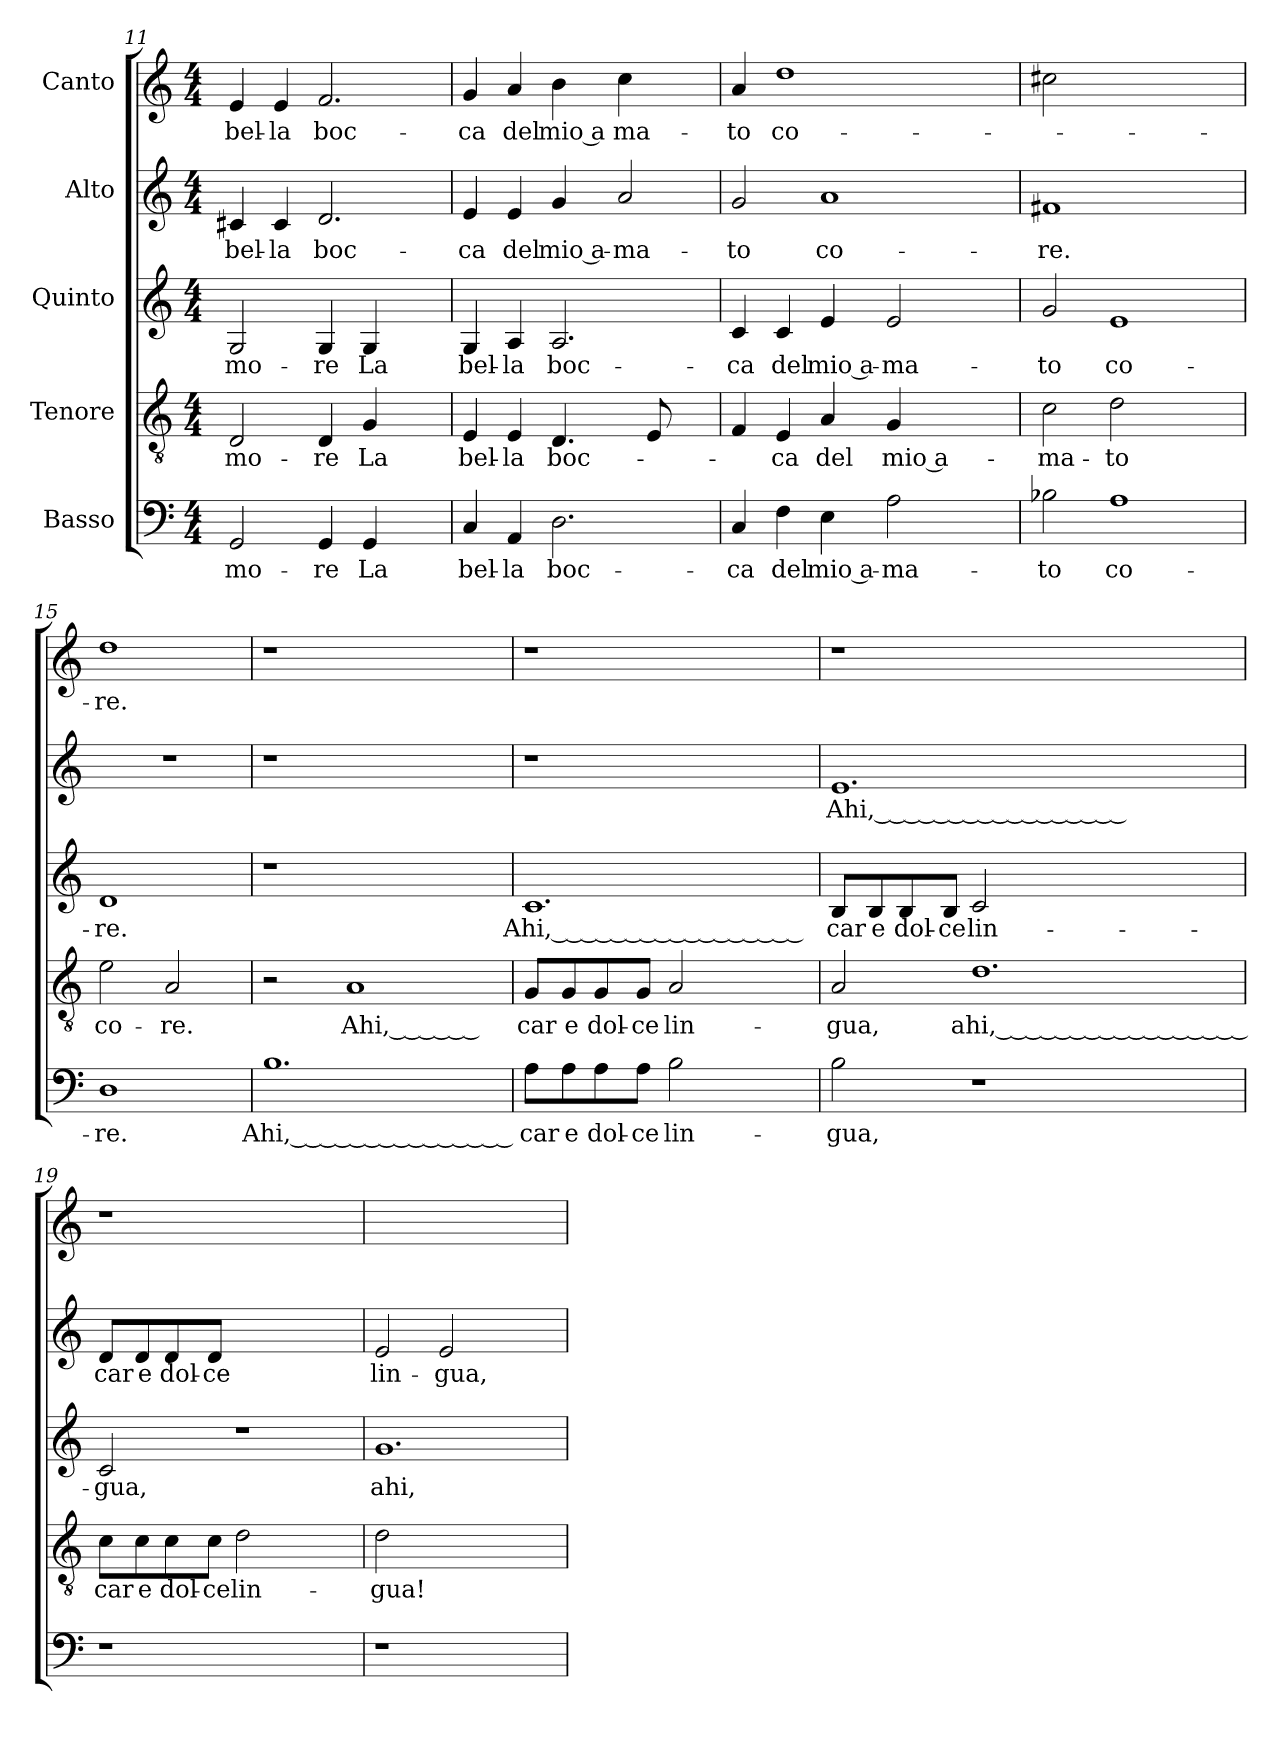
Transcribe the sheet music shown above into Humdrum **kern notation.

**kern	**text	**kern	**text	**kern	**text	**kern	**text	**kern	**text
*part5	*part5	*part4	*part4	*part3	*part3	*part2	*part2	*part1	*part1
*staff5	*staff5	*staff4	*staff4	*staff3	*staff3	*staff2	*staff2	*staff1	*staff1
*I"Basso	*	*I"Tenore	*	*I"Quinto	*	*I"Alto	*	*I"Canto	*
!!LO:LB:g=z
*clefF4	*	*clefGv2	*	*clefG2	*	*clefG2	*	*clefG2	*
*k[]	*	*k[]	*	*k[]	*	*k[]	*	*k[]	*
*M4/4	*	*M4/4	*	*M4/4	*	*M4/4	*	*M4/4	*
=11	=11	=11	=11	=11	=11	=11	=11	=11	=11
!	!LO:LY:b	!	!LO:LY:b	!	!LO:LY:b	!	!LO:LY:b	!	!LO:LY:b
2GG/	-mo-	2D/	-mo-	2G/	-mo-	4c#X/	bel-	4e/	bel-
!	!	!	!	!	!	!	!LO:LY:b	!	!LO:LY:b
.	.	.	.	.	.	4c#/	-la	4e/	-la
!	!LO:LY:b	!	!LO:LY:b	!	!LO:LY:b	!	!LO:LY:b	!	!LO:LY:b
4GG/	-re	4D/	-re	4G/	-re	2.d/	boc-	2.f/	boc-
!	!LO:LY:b	!	!LO:LY:b	!	!LO:LY:b	!	!	!	!
4GG/	La	4G/	La	4G/	La	.	.	.	.
4ryy	.	4ryy	.	4ryy	.	.	.	.	.
!!LO:LB:g=z
=12	=12	=12	=12	=12	=12	=12	=12	=12	=12
!	!LO:LY:b	!	!LO:LY:b	!	!LO:LY:b	!	!LO:LY:b	!	!LO:LY:b
4C/	bel-	4E/	bel-	4G/	bel-	4e/	-ca	4g/	-ca
!	!LO:LY:b	!	!LO:LY:b	!	!LO:LY:b	!	!LO:LY:b	!	!LO:LY:b
4AA/	-la	4E/	-la	4A/	-la	4e/	del	4a/	del
!	!LO:LY:b	!	!LO:LY:b	!	!LO:LY:b	!	!LO:LY:b	!	!LO:LY:b
2.D\	boc-	4.D/	boc-	2.A/	boc-	4g/	mio a-	4b\	mio a
!	!	!	!	!	!	!	!LO:LY:b	!	!LO:LY:b
.	.	.	.	.	.	2a/	-ma-	4cc\	ma-
.	.	8E/	.	.	.	.	.	.	.
.	.	4ryy	.	.	.	.	.	4ryy	.
=13	=13	=13	=13	=13	=13	=13	=13	=13	=13
!	!LO:LY:b	!	!	!	!LO:LY:b	!	!LO:LY:b	!	!LO:LY:b
4C/	-ca	4F/	.	4c/	-ca	2g/	-to	4a/	-to
!	!LO:LY:b	!	!LO:LY:b	!	!LO:LY:b	!	!	!	!LO:LY:b
4F\	del	4E/	-ca	4c/	del	.	.	1dd	co-
!	!LO:LY:b	!	!LO:LY:b	!	!LO:LY:b	!	!LO:LY:b	!	!
4E\	mio a-	4A/	del	4e/	mio a-	1a	co-	.	.
!	!LO:LY:b	!	!LO:LY:b	!	!LO:LY:b	!	!	!	!
2A\	-ma-	4G/	mio a-	2e/	-ma-	.	.	.	.
.	.	2ryy	.	.	.	.	.	.	.
4ryy	.	.	.	4ryy	.	.	.	4ryy	.
!!LO:PB:g=z
=14	=14	=14	=14	=14	=14	=14	=14	=14	=14
!	!LO:LY:b	!	!LO:LY:b	!	!LO:LY:b	!	!LO:LY:b	!	!
2B-X\	-to	2c\	-ma-	2g/	-to	1f#X	-re.	2cc#X\	.
!	!LO:LY:b	!	!LO:LY:b	!	!LO:LY:b	!	!	!	!
1A	co-	2d\	-to	1e	co-	.	.	1ryy	.
.	.	2ryy	.	.	.	2ryy	.	.	.
!!LO:LB:g=z
=15	=15	=15	=15	=15	=15	=15	=15	=15	=15
!	!LO:LY:b	!	!LO:LY:b	!	!LO:LY:b	!	!	!	!LO:LY:b
*	*	*	*	*	*	*	*	*^	*
1D	-re.	2e\	co-	1d	-re.	1r	.	1dd	2ryy	-re.
!	!	!	!LO:LY:b	!	!	!	!	!	!	!
.	.	2A/	-re.	.	.	.	.	.	4ryy	.
.	.	.	.	.	.	.	.	.	4ryy	.
!!LO:LB:g=z
=16	=16	=16	=16	=16	=16	=16	=16	=16	=16	=16
!	!LO:LY:b	!	!	!	!	!	!	!	!	!
*	*	*	*	*	*	*	*	*v	*v	*
1.B	Ahi,________________	2r	.	1r	.	1r	.	1r	.
!	!	!	!LO:LY:b	!	!	!	!	!	!
.	.	1A	Ahi,_______	.	.	.	.	.	.
.	.	.	.	2ryy	.	2ryy	.	2ryy	.
=17	=17	=17	=17	=17	=17	=17	=17	=17	=17
!	!LO:LY:b	!	!LO:LY:b	!	!LO:LY:b	!	!	!	!
8A\L	car	8G/L	car	1.c	Ahi,__________________	1r	.	1r	.
!	!LO:LY:b	!	!LO:LY:b	!	!	!	!	!	!
8A\	e	8G/	e	.	.	.	.	.	.
!	!LO:LY:b	!	!LO:LY:b	!	!	!	!	!	!
8A\	dol-	8G/	dol-	.	.	.	.	.	.
!	!LO:LY:b	!	!LO:LY:b	!	!	!	!	!	!
8A\J	-ce	8G/J	-ce	.	.	.	.	.	.
!	!LO:LY:b	!	!LO:LY:b	!	!	!	!	!	!
2B\	lin-	2A/	lin-	.	.	.	.	.	.
2ryy	.	2ryy	.	.	.	2ryy	.	2ryy	.
=18	=18	=18	=18	=18	=18	=18	=18	=18	=18
!	!LO:LY:b	!	!LO:LY:b	!	!LO:LY:b	!	!LO:LY:b	!	!
2B\	-gua,	2A/	-gua,	8B/L	car	1.e	Ahi,__________________	1r	.
!	!	!	!	!	!LO:LY:b	!	!	!	!
.	.	.	.	8B/	e	.	.	.	.
!	!	!	!	!	!LO:LY:b	!	!	!	!
.	.	.	.	8B/	dol-	.	.	.	.
!	!	!	!	!	!LO:LY:b	!	!	!	!
.	.	.	.	8B/J	-ce	.	.	.	.
!	!	!	!LO:LY:b	!	!LO:LY:b	!	!	!	!
1r	.	1.d	ahi,__________________	2c/	lin-	.	.	.	.
.	.	.	.	1ryy	.	.	.	1ryy	.
2ryy	.	.	.	.	.	2ryy	.	.	.
=19	=19	=19	=19	=19	=19	=19	=19	=19	=19
!	!	!	!LO:LY:b	!	!LO:LY:b	!	!LO:LY:b	!	!
1r	.	8c\L	car	2c/	-gua,	8d/L	car	1r	.
!	!	!	!LO:LY:b	!	!	!	!LO:LY:b	!	!
.	.	8c\	e	.	.	8d/	e	.	.
!	!	!	!LO:LY:b	!	!	!	!LO:LY:b	!	!
.	.	8c\	dol-	.	.	8d/	dol-	.	.
!	!	!	!LO:LY:b	!	!	!	!LO:LY:b	!	!
.	.	8c\J	-ce	.	.	8d/J	-ce	.	.
!	!	!	!LO:LY:b	!	!	!	!	!	!
.	.	2d\	lin-	1r	.	1ryy	.	.	.
2ryy	.	2ryy	.	.	.	.	.	2ryy	.
!!LO:PB:g=z
=20	=20	=20	=20	=20	=20	=20	=20	=20	=20
!	!	!	!LO:LY:b	!	!LO:LY:b	!	!LO:LY:b	!	!LO:LY:b
1r	.	2d\	-gua!	1.g	ahi,	2e/	lin-	[1fyy	Ahi,_____________
!	!	!	!	!	!	!	!LO:LY:b	!	!
.	.	1ryy	.	.	.	2e/	-gua,	.	.
2ryy	.	.	.	.	.	2ryy	.	2ryy	.
=	=	=	=	=	=	=	=	=	=
*-	*-	*-	*-	*-	*-	*-	*-	*-	*-
